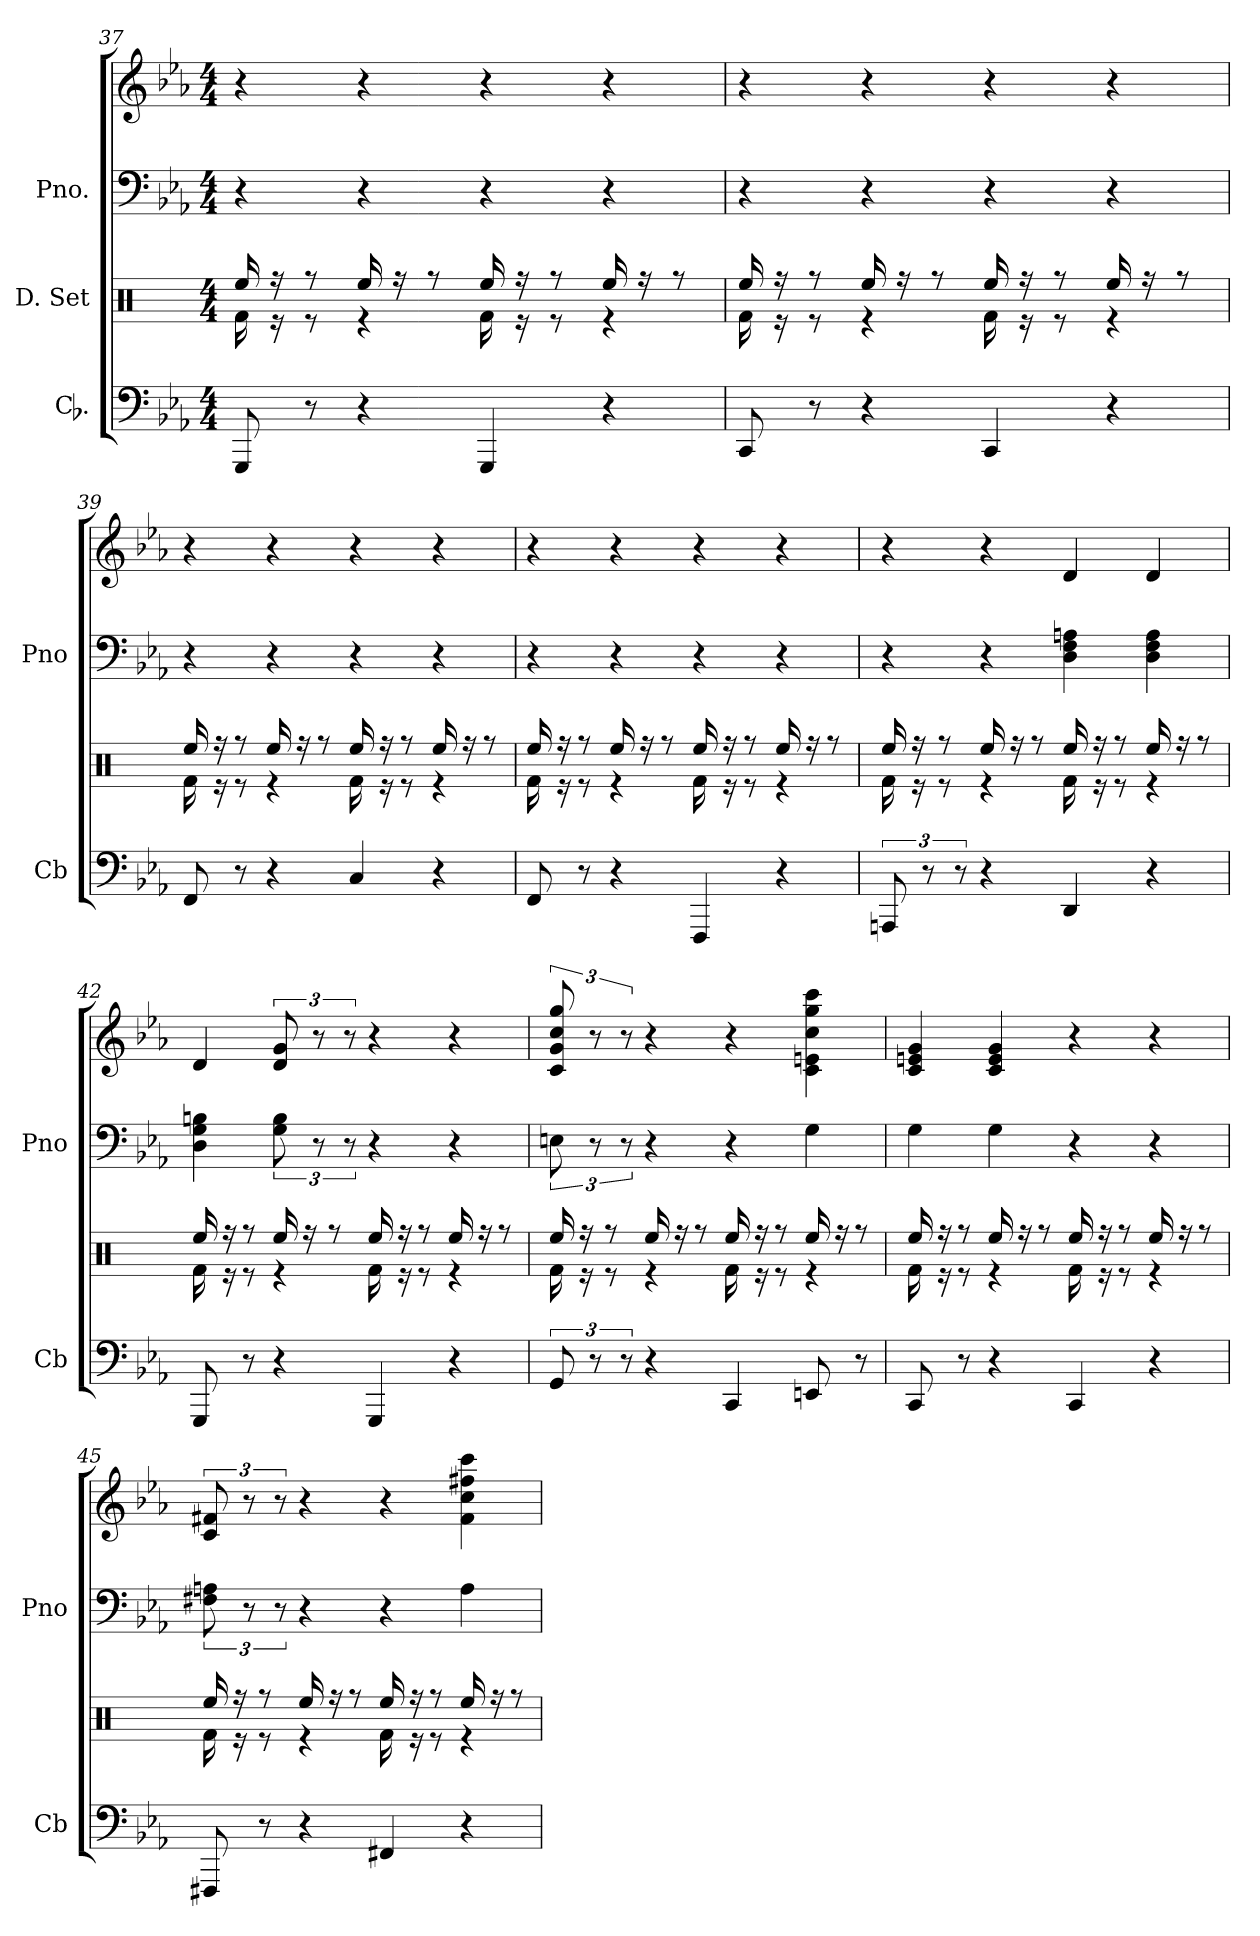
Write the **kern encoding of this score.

**kern	**kern	**kern	**kern
*part3	*part2	*part1	*part1
*staff4	*staff3	*staff2	*staff1
*I"Cb.	*I"D. Set	*I"Pno.	*
*I'Cb	*	*I'Pno	*
*clefF4	*clefX	*clefF4	*clefG2
*k[b-e-a-]	*k[]	*k[b-e-a-]	*k[b-e-a-]
*M4/4	*M4/4	*M4/4	*M4/4
=37	=37	=37	=37
*	*^	*	*
8GGG	16Rf\	16Ree/	4r	4r
.	16re	16rff	.	.
8r	8re	8rff	.	.
4r	4re	16Ree/	4r	4r
.	.	16rff	.	.
.	.	8rff	.	.
4GGG	16Rf\	16Ree/	4r	4r
.	16re	16rff	.	.
.	8re	8rff	.	.
4r	4re	16Ree/	4r	4r
.	.	16rff	.	.
.	.	8rff	.	.
=38	=38	=38	=38	=38
8CC	16Rf\	16Ree/	4r	4r
.	16re	16rff	.	.
8r	8re	8rff	.	.
4r	4re	16Ree/	4r	4r
.	.	16rff	.	.
.	.	8rff	.	.
4CC	16Rf\	16Ree/	4r	4r
.	16re	16rff	.	.
.	8re	8rff	.	.
4r	4re	16Ree/	4r	4r
.	.	16rff	.	.
.	.	8rff	.	.
=39	=39	=39	=39	=39
8FF	16Rf\	16Ree/	4r	4r
.	16re	16rff	.	.
8r	8re	8rff	.	.
4r	4re	16Ree/	4r	4r
.	.	16rff	.	.
.	.	8rff	.	.
4C	16Rf\	16Ree/	4r	4r
.	16re	16rff	.	.
.	8re	8rff	.	.
4r	4re	16Ree/	4r	4r
.	.	16rff	.	.
.	.	8rff	.	.
=40	=40	=40	=40	=40
8FF	16Rf\	16Ree/	4r	4r
.	16re	16rff	.	.
8r	8re	8rff	.	.
4r	4re	16Ree/	4r	4r
.	.	16rff	.	.
.	.	8rff	.	.
4FFF	16Rf\	16Ree/	4r	4r
.	16re	16rff	.	.
.	8re	8rff	.	.
4r	4re	16Ree/	4r	4r
.	.	16rff	.	.
.	.	8rff	.	.
=41	=41	=41	=41	=41
12AAAn	16Rf\	16Ree/	4r	4r
.	16re	16rff	.	.
12r	.	.	.	.
.	8re	8rff	.	.
12r	.	.	.	.
4r	4re	16Ree/	4r	4r
.	.	16rff	.	.
.	.	8rff	.	.
4DD	16Rf\	16Ree/	4D 4F 4An	4d
.	16re	16rff	.	.
.	8re	8rff	.	.
4r	4re	16Ree/	4D 4F 4A	4d
.	.	16rff	.	.
.	.	8rff	.	.
=42	=42	=42	=42	=42
8GGG	16Rf\	16Ree/	4D 4G 4Bn	4d
.	16re	16rff	.	.
8r	8re	8rff	.	.
4r	4re	16Ree/	12G 12B	12d 12g
.	.	16rff	.	.
.	.	.	12r	12r
.	.	8rff	.	.
.	.	.	12r	12r
4GGG	16Rf\	16Ree/	4r	4r
.	16re	16rff	.	.
.	8re	8rff	.	.
4r	4re	16Ree/	4r	4r
.	.	16rff	.	.
.	.	8rff	.	.
=43	=43	=43	=43	=43
12GG	16Rf\	16Ree/	12En	12c 12g 12cc 12gg
.	16re	16rff	.	.
12r	.	.	12r	12r
.	8re	8rff	.	.
12r	.	.	12r	12r
4r	4re	16Ree/	4r	4r
.	.	16rff	.	.
.	.	8rff	.	.
4CC	16Rf\	16Ree/	4r	4r
.	16re	16rff	.	.
.	8re	8rff	.	.
8EEn	4re	16Ree/	4G	4c 4en 4cc 4gg 4ccc
.	.	16rff	.	.
8r	.	8rff	.	.
=44	=44	=44	=44	=44
8CC	16Rf\	16Ree/	4G	4c 4en 4g
.	16re	16rff	.	.
8r	8re	8rff	.	.
4r	4re	16Ree/	4G	4c 4e 4g
.	.	16rff	.	.
.	.	8rff	.	.
4CC	16Rf\	16Ree/	4r	4r
.	16re	16rff	.	.
.	8re	8rff	.	.
4r	4re	16Ree/	4r	4r
.	.	16rff	.	.
.	.	8rff	.	.
=45	=45	=45	=45	=45
8FFF#X	16Rf\	16Ree/	12F#X 12An	12c 12f#X
.	16re	16rff	.	.
.	.	.	12r	12r
8r	8re	8rff	.	.
.	.	.	12r	12r
4r	4re	16Ree/	4r	4r
.	.	16rff	.	.
.	.	8rff	.	.
4FF#X	16Rf\	16Ree/	4r	4r
.	16re	16rff	.	.
.	8re	8rff	.	.
4r	4re	16Ree/	4A	4f# 4cc 4ff#X 4ccc
.	.	16rff	.	.
.	.	8rff	.	.
*	*v	*v	*	*
=	=	=	=
*-	*-	*-	*-
